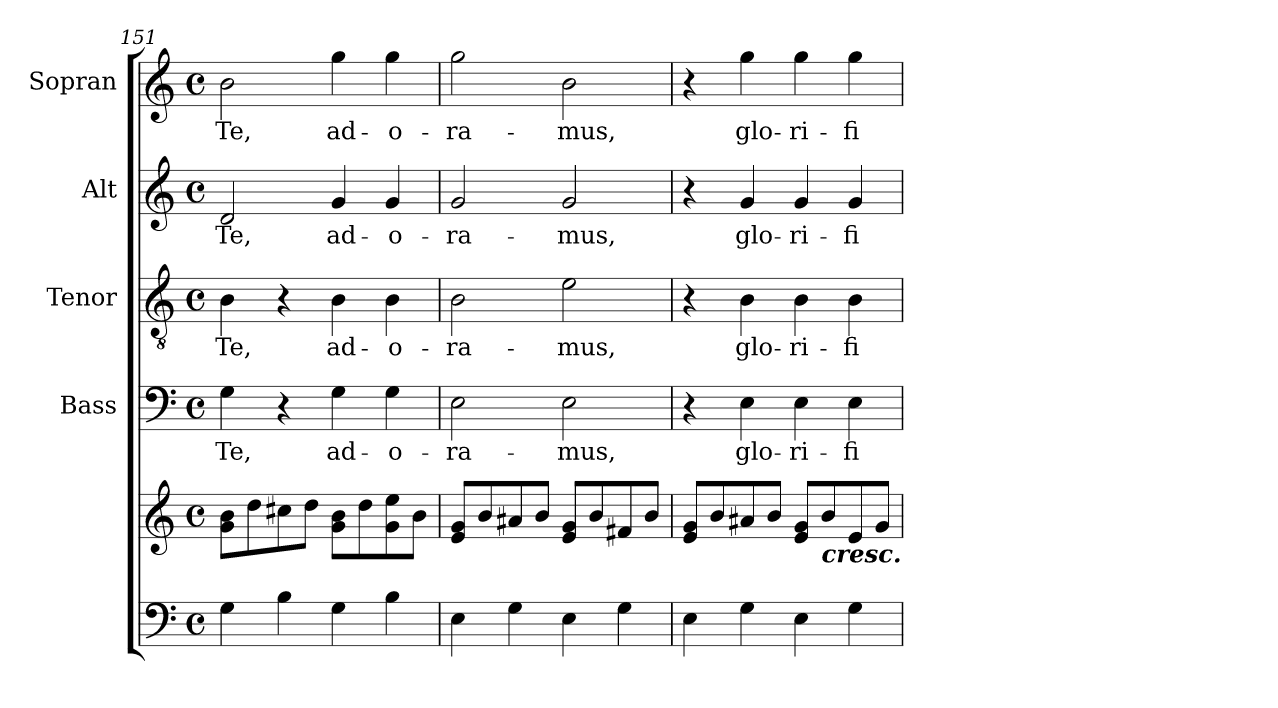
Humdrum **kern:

**kern	**kern	**kern	**text	**kern	**text	**kern	**text	**kern	**text
*part5	*part5	*part4	*part4	*part3	*part3	*part2	*part2	*part1	*part1
*staff6	*staff5	*staff4	*staff4	*staff3	*staff3	*staff2	*staff2	*staff1	*staff1
*	*	*I"Bass	*	*I"Tenor	*	*I"Alt	*	*I"Sopran	*
*	*	*I'B.	*	*I'T.	*	*I'A.	*	*I'S.	*
*clefF4	*clefG2	*clefF4	*	*clefGv2	*	*clefG2	*	*clefG2	*
*k[]	*k[]	*k[]	*	*k[]	*	*k[]	*	*k[]	*
*C:	*C:	*C:	*	*C:	*	*C:	*	*C:	*
*M4/4	*M4/4	*M4/4	*	*M4/4	*	*M4/4	*	*M4/4	*
*met(c)	*met(c)	*met(c)	*	*met(c)	*	*met(c)	*	*met(c)	*
=151	=151	=151	=151	=151	=151	=151	=151	=151	=151
!	!	!	!LO:LY:b	!	!LO:LY:b	!	!LO:LY:b	!	!LO:LY:b
4G\	8g\ 8b\L	4G\	Te,	4B\	Te,	2d/	Te,	2b\	Te,
.	8dd\	.	.	.	.	.	.	.	.
4B\	8cc#X\	4r	.	4r	.	.	.	.	.
.	8dd\J	.	.	.	.	.	.	.	.
!	!	!	!LO:LY:b	!	!LO:LY:b	!	!LO:LY:b	!	!LO:LY:b
4G\	8g\ 8b\L	4G\	ad-	4B\	ad-	4g/	ad-	4gg\	ad-
.	8dd\	.	.	.	.	.	.	.	.
!	!	!	!LO:LY:b	!	!LO:LY:b	!	!LO:LY:b	!	!LO:LY:b
4B\	8g\ 8ee\	4G\	-o-	4B\	-o-	4g/	-o-	4gg\	-o-
.	8b\J	.	.	.	.	.	.	.	.
=152	=152	=152	=152	=152	=152	=152	=152	=152	=152
!	!	!	!LO:LY:b	!	!LO:LY:b	!	!LO:LY:b	!	!LO:LY:b
4E\	8e/ 8g/L	2E\	-ra-	2B\	-ra-	2g/	-ra-	2gg\	-ra-
.	8b/	.	.	.	.	.	.	.	.
4G\	8a#X/	.	.	.	.	.	.	.	.
.	8b/J	.	.	.	.	.	.	.	.
!	!	!	!LO:LY:b	!	!LO:LY:b	!	!LO:LY:b	!	!LO:LY:b
4E\	8e/ 8g/L	2E\	-mus,	2e\	-mus,	2g/	-mus,	2b\	-mus,
.	8b/	.	.	.	.	.	.	.	.
4G\	8f#X/	.	.	.	.	.	.	.	.
.	8b/J	.	.	.	.	.	.	.	.
=153	=153	=153	=153	=153	=153	=153	=153	=153	=153
4E\	8e/ 8g/L	4r	.	4r	.	4r	.	4r	.
.	8b/	.	.	.	.	.	.	.	.
!	!	!	!LO:LY:b	!	!LO:LY:b	!	!LO:LY:b	!	!LO:LY:b
4G\	8a#X/	4E\	glo-	4B\	glo-	4g/	glo-	4gg\	glo-
.	8b/J	.	.	.	.	.	.	.	.
!	!	!	!LO:LY:b	!	!LO:LY:b	!	!LO:LY:b	!	!LO:LY:b
4E\	8e/ 8g/L	4E\	-ri-	4B\	-ri-	4g/	-ri-	4gg\	-ri-
!	!LO:TX:b:Bi:t=cresc.	!	!	!	!	!	!	!	!
.	8b/	.	.	.	.	.	.	.	.
!	!	!	!LO:LY:b	!	!LO:LY:b	!	!LO:LY:b	!	!LO:LY:b
4G\	8e/	4E\	-fi-	4B\	-fi-	4g/	-fi-	4gg\	-fi-
.	8g/J	.	.	.	.	.	.	.	.
=	=	=	=	=	=	=	=	=	=
*-	*-	*-	*-	*-	*-	*-	*-	*-	*-
